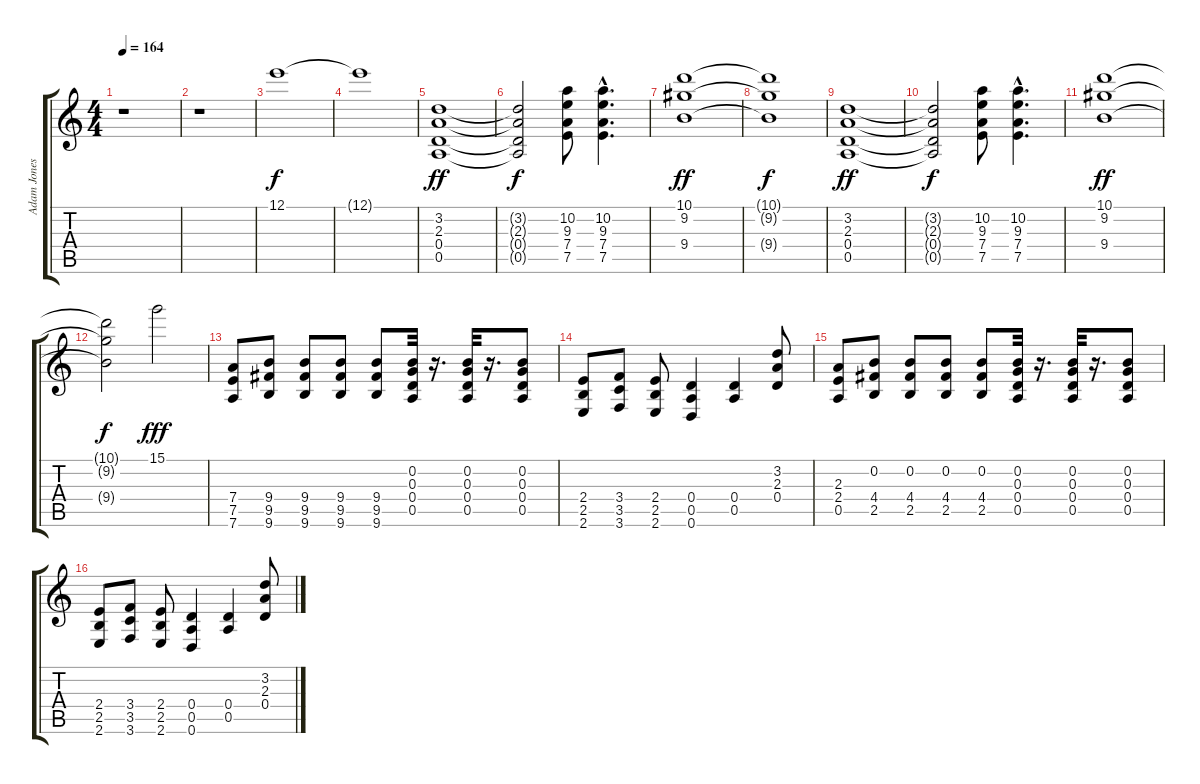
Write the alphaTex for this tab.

\track ("Adam Jones" "Adam Jones") {instrument distortionguitar}
\staff {score tabs}
\tuning (E4 B3 G3 D3 A2 D2) {hide}
\ts (4 4)
\tempo 164
\clef g2
\ks c
r.1{dy f instrument distortionguitar} |
r.1 |
12.1.1{volume 0} |
12.1{t}.1 |
(3.2 2.3 0.4 0.5).1{dy ff volume 16} |
(3.2{t} 2.3{t} 0.4{t} 0.5{t}).2{dy f} (10.2 9.3 7.4 7.5).8 (10.2{hac} 9.3{hac} 7.4{hac} 7.5{hac}).4{d} |
(10.1 9.2 9.4).1{dy ff} |
(10.1{t} 9.2{t} 9.4{t}).1{dy f} |
(3.2 2.3 0.4 0.5).1{dy ff} |
(3.2{t} 2.3{t} 0.4{t} 0.5{t}).2{dy f} (10.2 9.3 7.4 7.5).8 (10.2{hac} 9.3{hac} 7.4{hac} 7.5{hac}).4{d} |
(10.1 9.2 9.4).1{dy ff} |
(10.1{t} 9.2{t} 9.4{t}).2{dy f} 15.1.2{dy fff} |
(7.4 7.5 7.6).8 (9.4 9.5 9.6).8 (9.4 9.5 9.6).8 (9.4 9.5 9.6).8 (9.4 9.5 9.6).8 (0.2 0.3 0.4 0.5).32 r.16{d} (0.2 0.3 0.4 0.5).32 r.16{d} (0.2 0.3 0.4 0.5).8 |
(2.4 2.5 2.6).8 (3.4 3.5 3.6).8 (2.4 2.5 2.6).8 (0.4 0.5 0.6).4 (0.4 0.5).4 (3.2 2.3 0.4).8 |
(2.3 2.4 0.5).8 (0.2 4.4 2.5).8 (0.2 4.4 2.5).8 (0.2 4.4 2.5).8 (0.2 4.4 2.5).8 (0.2 0.3 0.4 0.5).32 r.16{d} (0.2 0.3 0.4 0.5).32 r.16{d} (0.2 0.3 0.4 0.5).8 |
(2.4 2.5 2.6).8 (3.4 3.5 3.6).8 (2.4 2.5 2.6).8 (0.4 0.5 0.6).4 (0.4 0.5).4 (3.2 2.3 0.4).8
